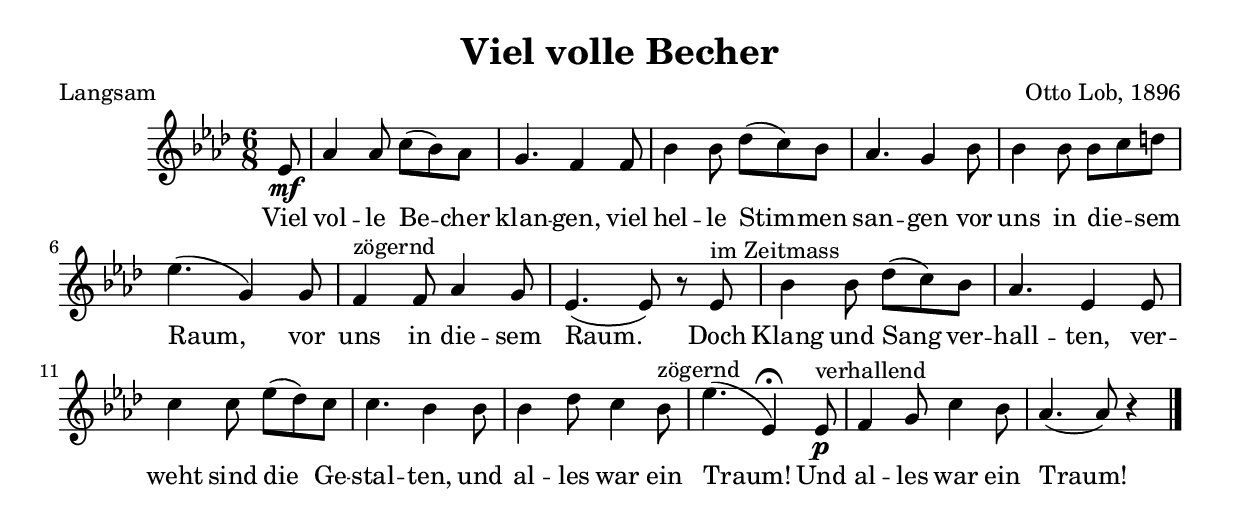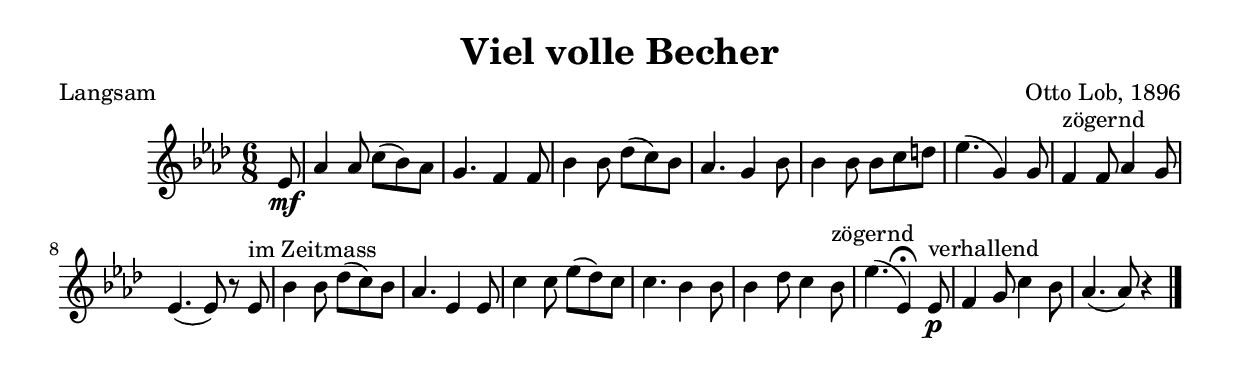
\version "2.18.2"
\include "articulate.ly"

\header {
  title = "Viel volle Becher"
  composer = "Otto Lob, 1896"
  poet = "Langsam"
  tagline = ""
}

musicOne = \relative es' {
  \time 6/8
  \key f \minor

  \partial 8 es8 \mf |
  aes4 aes8 c (bes) aes |
  g4. f4 f8 |
  bes4 bes8 des (c) bes |
  aes4. g4 bes8 |
  bes4 bes8 bes c d |
  es4. (g,4) g8 |
  f4^"zögernd" f8 aes4 g8 |
  es4. (es8) r es^"im Zeitmass" |
  bes'4 bes8 des (c) bes |
  aes4. es4 es8 |
  c'4 c8 es (des) c |
  c4. bes4 bes8 |
  bes4 des8 c4 bes8^"zögernd" |
  es4. (es,4\fermata) es8\p^"verhallend" |
  f4 g8 c4 bes8 |
  aes4. (aes8) r4 \bar "|."
}

verseOne = \lyricmode {
    Viel vol -- le Be -- cher |
    klan -- gen, viel |
    hel -- le Stim -- men |
    san -- gen vor |
    uns in die -- _ sem |
    Raum, vor |
    uns in die -- sem |
    Raum. Doch |
    Klang und Sang ver -- |
    hall -- ten, ver -- |
    weht sind die Ge -- |
    stal -- ten, und |
    al -- les war ein |
    Traum! Und |
    al -- les war ein |
    Traum! |
}

\book {
    \score {
        <<
            \new Voice = "one" {
                \musicOne
            }
            \new Lyrics \lyricsto "one" {
                \verseOne
            }
        >>
        \layout {
        }
    }
}

\book {
    \bookOutputName "viel_volle_becher_score"
    \score {
        <<
            \new Voice = "one" {
                \musicOne
            }
        >>
        \layout {
        }
    }

    \score {
        \unfoldRepeats \articulate
            <<
                \new Voice = "one" {
                    \musicOne
                }
            >>
        \midi {
            \tempo 4 = 100
        }
    }
}
